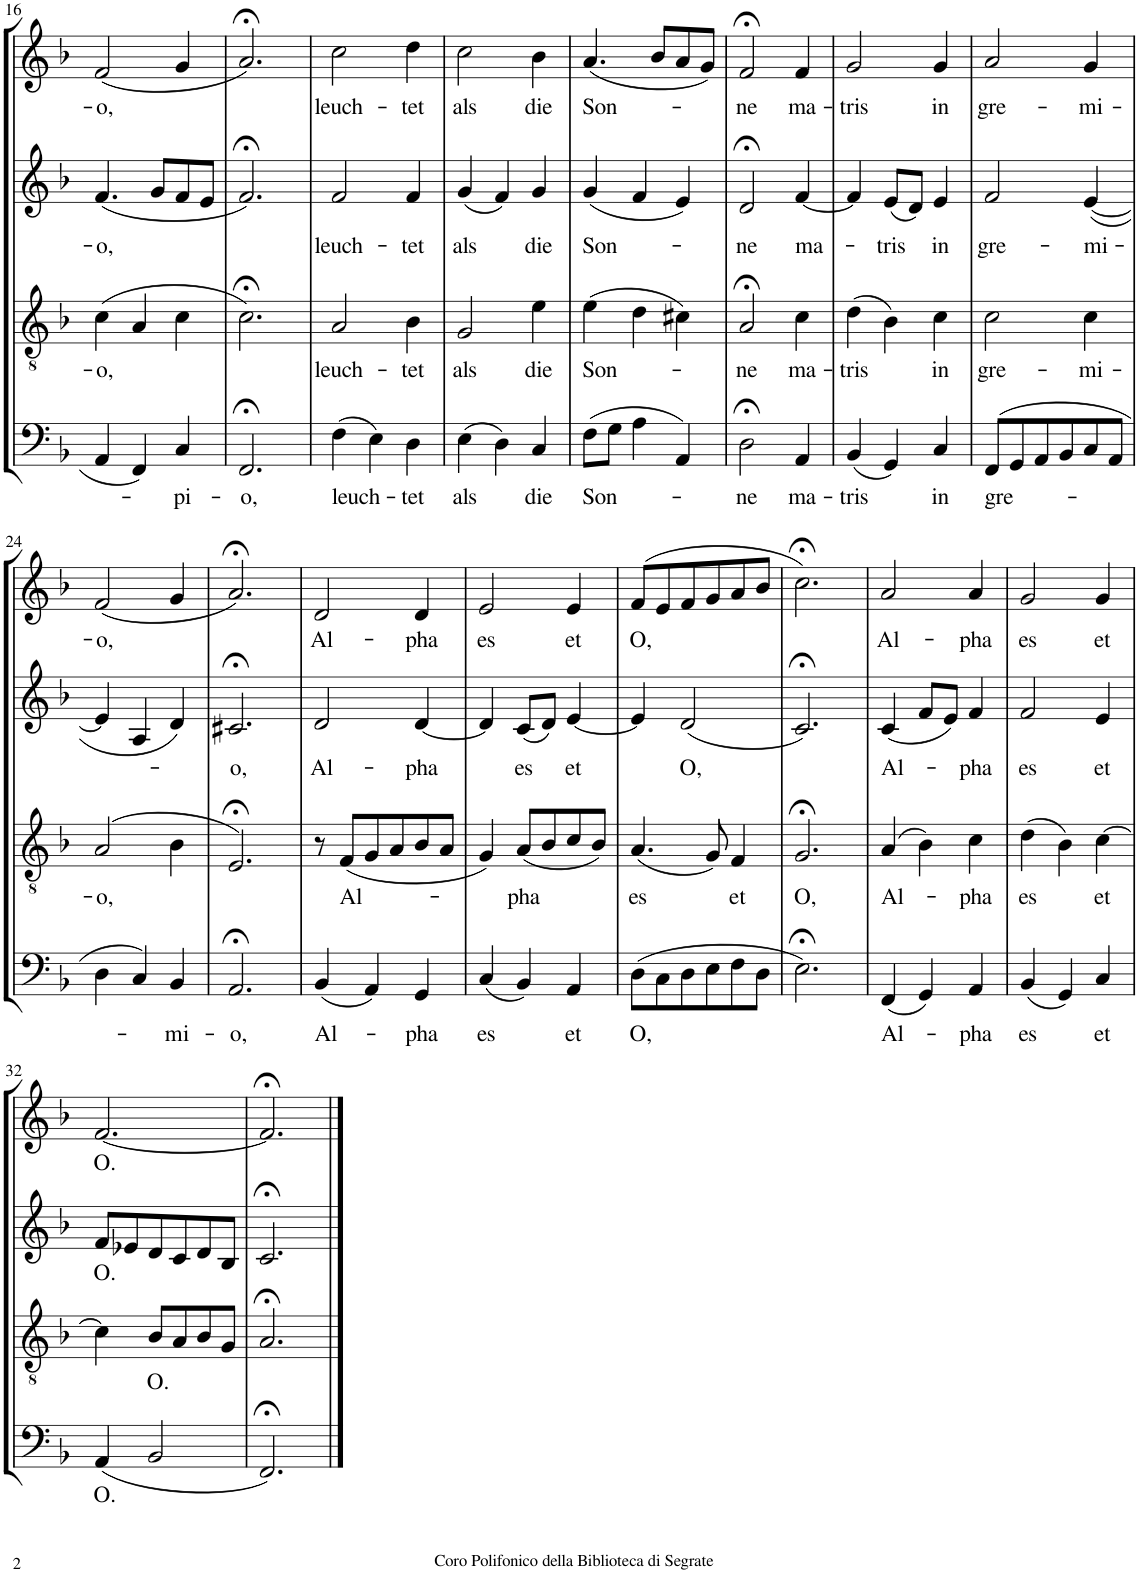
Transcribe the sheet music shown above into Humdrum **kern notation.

**kern	**text	**kern	**text	**kern	**text	**kern	**text
*part4	*part4	*part3	*part3	*part2	*part2	*part1	*part1
*staff4	*staff4	*staff3	*staff3	*staff2	*staff2	*staff1	*staff1
*I"Bassi	*	*I"Tenori	*	*I"Contralti	*	*I"Soprani	*
!!LO:PB:g=z
*clefF4	*	*clefGv2	*	*clefG2	*	*clefG2	*
*	*	*	*	*	*	*Trd1c2	*
*k[b-]	*	*k[b-]	*	*k[b-]	*	*k[b-]	*
*F:	*	*F:	*	*F:	*	*F:	*
*M3/4	*	*M3/4	*	*M3/4	*	*M3/4	*
=16	=16	=16	=16	=16	=16	=16	=16
!	!	!	!LO:LY:b	!	!LO:LY:b	!	!LO:LY:b
4AA/	.	(4c\	-o,	(4.f/	-o,	(2f/	-o,
4FF/	.	4A/	.	.	.	.	.
.	.	.	.	8g/L	.	.	.
!	!LO:LY:b	!	!	!	!	!	!
4C/	-pi-	4c\	.	8f/	.	4g/	.
.	.	.	.	8e/J	.	.	.
=17	=17	=17	=17	=17	=17	=17	=17
!	!LO:LY:b	!	!	!	!	!	!
2.FF;</	-o,	2.c;<\)	.	2.f;</)	.	2.a;</)	.
=18	=18	=18	=18	=18	=18	=18	=18
!	!LO:LY:b	!	!LO:LY:b	!	!LO:LY:b	!	!LO:LY:b
(4F\	leuch-	2A/	leuch-	2f/	leuch-	2cc\	leuch-
4E\)	.	.	.	.	.	.	.
!	!LO:LY:b	!	!LO:LY:b	!	!LO:LY:b	!	!LO:LY:b
4D\	-tet	4B-\	-tet	4f/	-tet	4dd\	-tet
=19	=19	=19	=19	=19	=19	=19	=19
!	!LO:LY:b	!	!LO:LY:b	!	!LO:LY:b	!	!LO:LY:b
(4E\	als	2G/	als	(4g/	als	2cc\	als
4D\)	.	.	.	4f/)	.	.	.
!	!LO:LY:b	!	!LO:LY:b	!	!LO:LY:b	!	!LO:LY:b
4C/	die	4e\	die	4g/	die	4b-\	die
=20	=20	=20	=20	=20	=20	=20	=20
!	!LO:LY:b	!	!LO:LY:b	!	!LO:LY:b	!	!LO:LY:b
(8F\L	Son-	(4e\	Son-	(4g/	Son-	(4.a/	Son-
8G\J	.	.	.	.	.	.	.
4A\	.	4d\	.	4f/	.	.	.
.	.	.	.	.	.	8b-/L	.
4AA/)	.	4c#X\)	.	4e/)	.	8a/	.
.	.	.	.	.	.	8g/J)	.
=21	=21	=21	=21	=21	=21	=21	=21
!	!LO:LY:b	!	!LO:LY:b	!	!LO:LY:b	!	!LO:LY:b
2D;<\	-ne	2A;</	-ne	2d;</	-ne	2f;</	-ne
!	!LO:LY:b	!	!LO:LY:b	!	!LO:LY:b	!	!LO:LY:b
4AA/	ma-	4c\	ma-	[4f/	ma-	4f/	ma-
=22	=22	=22	=22	=22	=22	=22	=22
!	!LO:LY:b	!	!LO:LY:b	!	!	!	!LO:LY:b
(4BB-/	-tris	(4d\	-tris	4f/]	.	2g/	-tris
!	!	!	!	!	!LO:LY:b	!	!
4GG/)	.	4B-\)	.	(8e/L	-tris	.	.
.	.	.	.	8d/J)	.	.	.
!	!LO:LY:b	!	!LO:LY:b	!	!LO:LY:b	!	!LO:LY:b
4C/	in	4c\	in	4e/	in	4g/	in
=23	=23	=23	=23	=23	=23	=23	=23
!	!LO:LY:b	!	!LO:LY:b	!	!LO:LY:b	!	!LO:LY:b
(8FF/L	gre-	2c\	gre-	2f/	gre-	2a/	gre-
8GG/	.	.	.	.	.	.	.
8AA/	.	.	.	.	.	.	.
8BB-/	.	.	.	.	.	.	.
!	!	!	!LO:LY:b	!	!LO:LY:b	!	!LO:LY:b
8C/	.	4c\	-mi-	([4e/	-mi-	4g/	-mi-
8AA/J	.	.	.	.	.	.	.
!!LO:LB:g=z
=24	=24	=24	=24	=24	=24	=24	=24
!	!	!	!LO:LY:b	!	!	!	!LO:LY:b
4D\	.	(2A/	-o,	4e/]	.	(2f/	-o,
4C/)	.	.	.	4A/	.	.	.
!	!LO:LY:b	!	!	!	!	!	!
4BB-/	-mi-	4B-\	.	4d/)	.	4g/	.
=25	=25	=25	=25	=25	=25	=25	=25
!	!LO:LY:b	!	!	!	!LO:LY:b	!	!
2.AA;</	-o,	2.E;</)	.	2.c#X;</	-o,	2.a;</)	.
=26	=26	=26	=26	=26	=26	=26	=26
!	!LO:LY:b	!	!	!	!LO:LY:b	!	!LO:LY:b
(4BB-/	Al-	8r	.	2d/	Al-	2d/	Al-
!	!	!	!LO:LY:b	!	!	!	!
.	.	(8F/L	Al-	.	.	.	.
4AA/)	.	8G/	.	.	.	.	.
.	.	8A/	.	.	.	.	.
!	!LO:LY:b	!	!	!	!LO:LY:b	!	!LO:LY:b
4GG/	-pha	8B-/	.	[4d/	-pha	4d/	-pha
.	.	8A/J	.	.	.	.	.
=27	=27	=27	=27	=27	=27	=27	=27
!	!LO:LY:b	!	!	!	!	!	!LO:LY:b
(4C/	es	4G/)	.	4d/]	.	2e/	es
!	!	!	!LO:LY:b	!	!LO:LY:b	!	!
4BB-/)	.	(8A/L	-pha	(8c/L	es	.	.
.	.	8B-/	.	8d/J)	.	.	.
!	!LO:LY:b	!	!	!	!LO:LY:b	!	!LO:LY:b
4AA/	et	8c/	.	[4e/	et	4e/	et
.	.	8B-/J)	.	.	.	.	.
=28	=28	=28	=28	=28	=28	=28	=28
!	!LO:LY:b	!	!LO:LY:b	!	!	!	!LO:LY:b
(8D\L	O,	(4.A/	es	4e/]	.	(8f/L	O,
8C\	.	.	.	.	.	8e/	.
!	!	!	!	!	!LO:LY:b	!	!
8D\	.	.	.	(2d/	O,	8f/	.
8E\	.	8G/)	.	.	.	8g/	.
!	!	!	!LO:LY:b	!	!	!	!
8F\	.	4F/	et	.	.	8a/	.
8D\J	.	.	.	.	.	8b-/J	.
=29	=29	=29	=29	=29	=29	=29	=29
!	!	!	!LO:LY:b	!	!	!	!
2.E;<\)	.	2.G;</	O,	2.c;</)	.	2.cc;<\)	.
=30	=30	=30	=30	=30	=30	=30	=30
!	!LO:LY:b	!	!LO:LY:b	!	!LO:LY:b	!	!LO:LY:b
(4FF/	Al-	(4A/	Al-	(4c/	Al-	2a/	Al-
4GG/)	.	4B-\)	.	8f/L	.	.	.
.	.	.	.	8e/J)	.	.	.
!	!LO:LY:b	!	!LO:LY:b	!	!LO:LY:b	!	!LO:LY:b
4AA/	-pha	4c\	-pha	4f/	-pha	4a/	-pha
=31	=31	=31	=31	=31	=31	=31	=31
!	!LO:LY:b	!	!LO:LY:b	!	!LO:LY:b	!	!LO:LY:b
(4BB-/	es	(4d\	es	2f/	es	2g/	es
4GG/)	.	4B-\)	.	.	.	.	.
!	!LO:LY:b	!	!LO:LY:b	!	!LO:LY:b	!	!LO:LY:b
4C/	et	[4c\	et	4e/	et	4g/	et
!!LO:LB:g=z
=32	=32	=32	=32	=32	=32	=32	=32
!	!LO:LY:b	!	!	!	!LO:LY:b	!	!LO:LY:b
(4AA/	O.	4c\]	.	8f/L	O.	[2.f/	O.
.	.	.	.	8e-X/	.	.	.
!	!	!	!LO:LY:b	!	!	!	!
2BB-/	.	8B-/L	O.	8d/	.	.	.
.	.	8A/	.	8c/	.	.	.
.	.	8B-/	.	8d/	.	.	.
.	.	8G/J	.	8B-/J	.	.	.
=33	=33	=33	=33	=33	=33	=33	=33
2.FF;</)	.	2.A;</	.	2.c;</	.	2.f;</]	.
==	==	==	==	==	==	==	==
*-	*-	*-	*-	*-	*-	*-	*-
